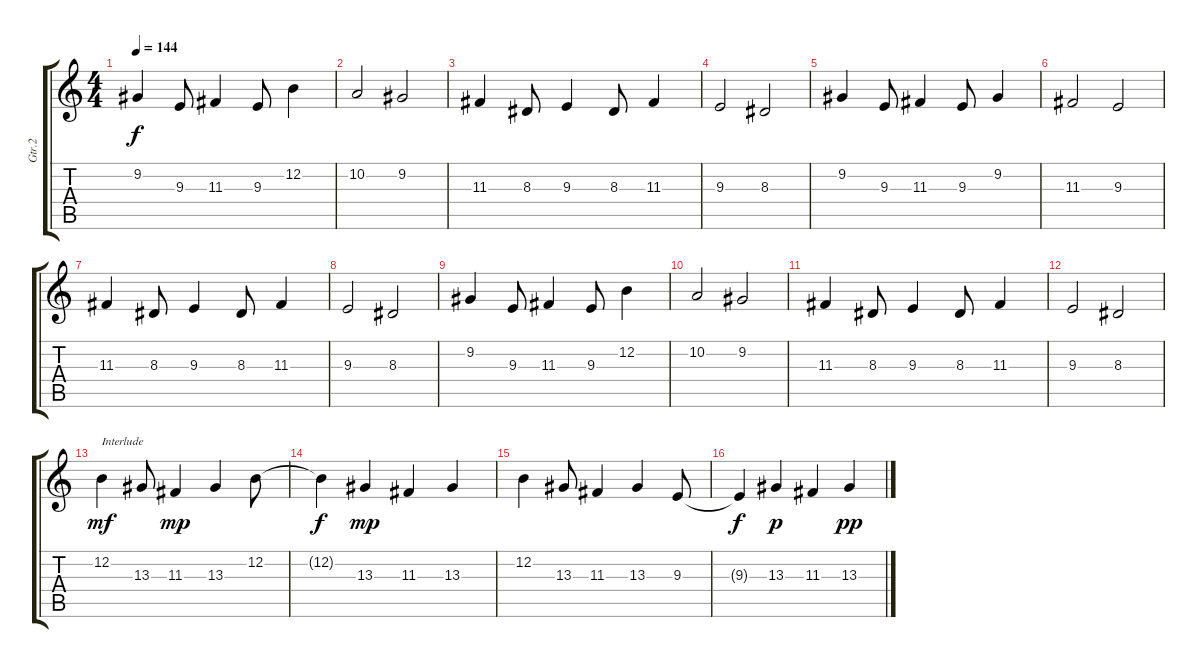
\track ("Gtr.2" "Gtr.2") {instrument lead4chiff}
\staff {score tabs}
\tuning (E4 B3 G3 D3 A2 E2) {hide}
\ts (4 4)
\tempo 144
\clef g2
\ks c
9.2.4{dy f} 9.3.8 11.3.4 9.3.8 12.2.4 |
10.2.2 9.2.2 |
11.3.4 8.3.8 9.3.4 8.3.8 11.3.4 |
9.3.2 8.3.2 |
9.2.4 9.3.8 11.3.4 9.3.8 9.2.4 |
11.3.2 9.3.2 |
11.3.4 8.3.8 9.3.4 8.3.8 11.3.4 |
9.3.2 8.3.2 |
9.2.4 9.3.8 11.3.4 9.3.8 12.2.4 |
10.2.2 9.2.2 |
11.3.4 8.3.8 9.3.4 8.3.8 11.3.4 |
9.3.2 8.3.2 |
12.2.4{txt "Interlude" dy mf} 13.3.8 11.3.4{dy mp} 13.3.4 12.2.8 |
12.2{t}.4{dy f} 13.3.4{dy mp} 11.3.4 13.3.4 |
12.2.4 13.3.8 11.3.4 13.3.4 9.3.8 |
9.3{t}.4{dy f} 13.3.4{dy p} 11.3.4 13.3.4{dy pp}
